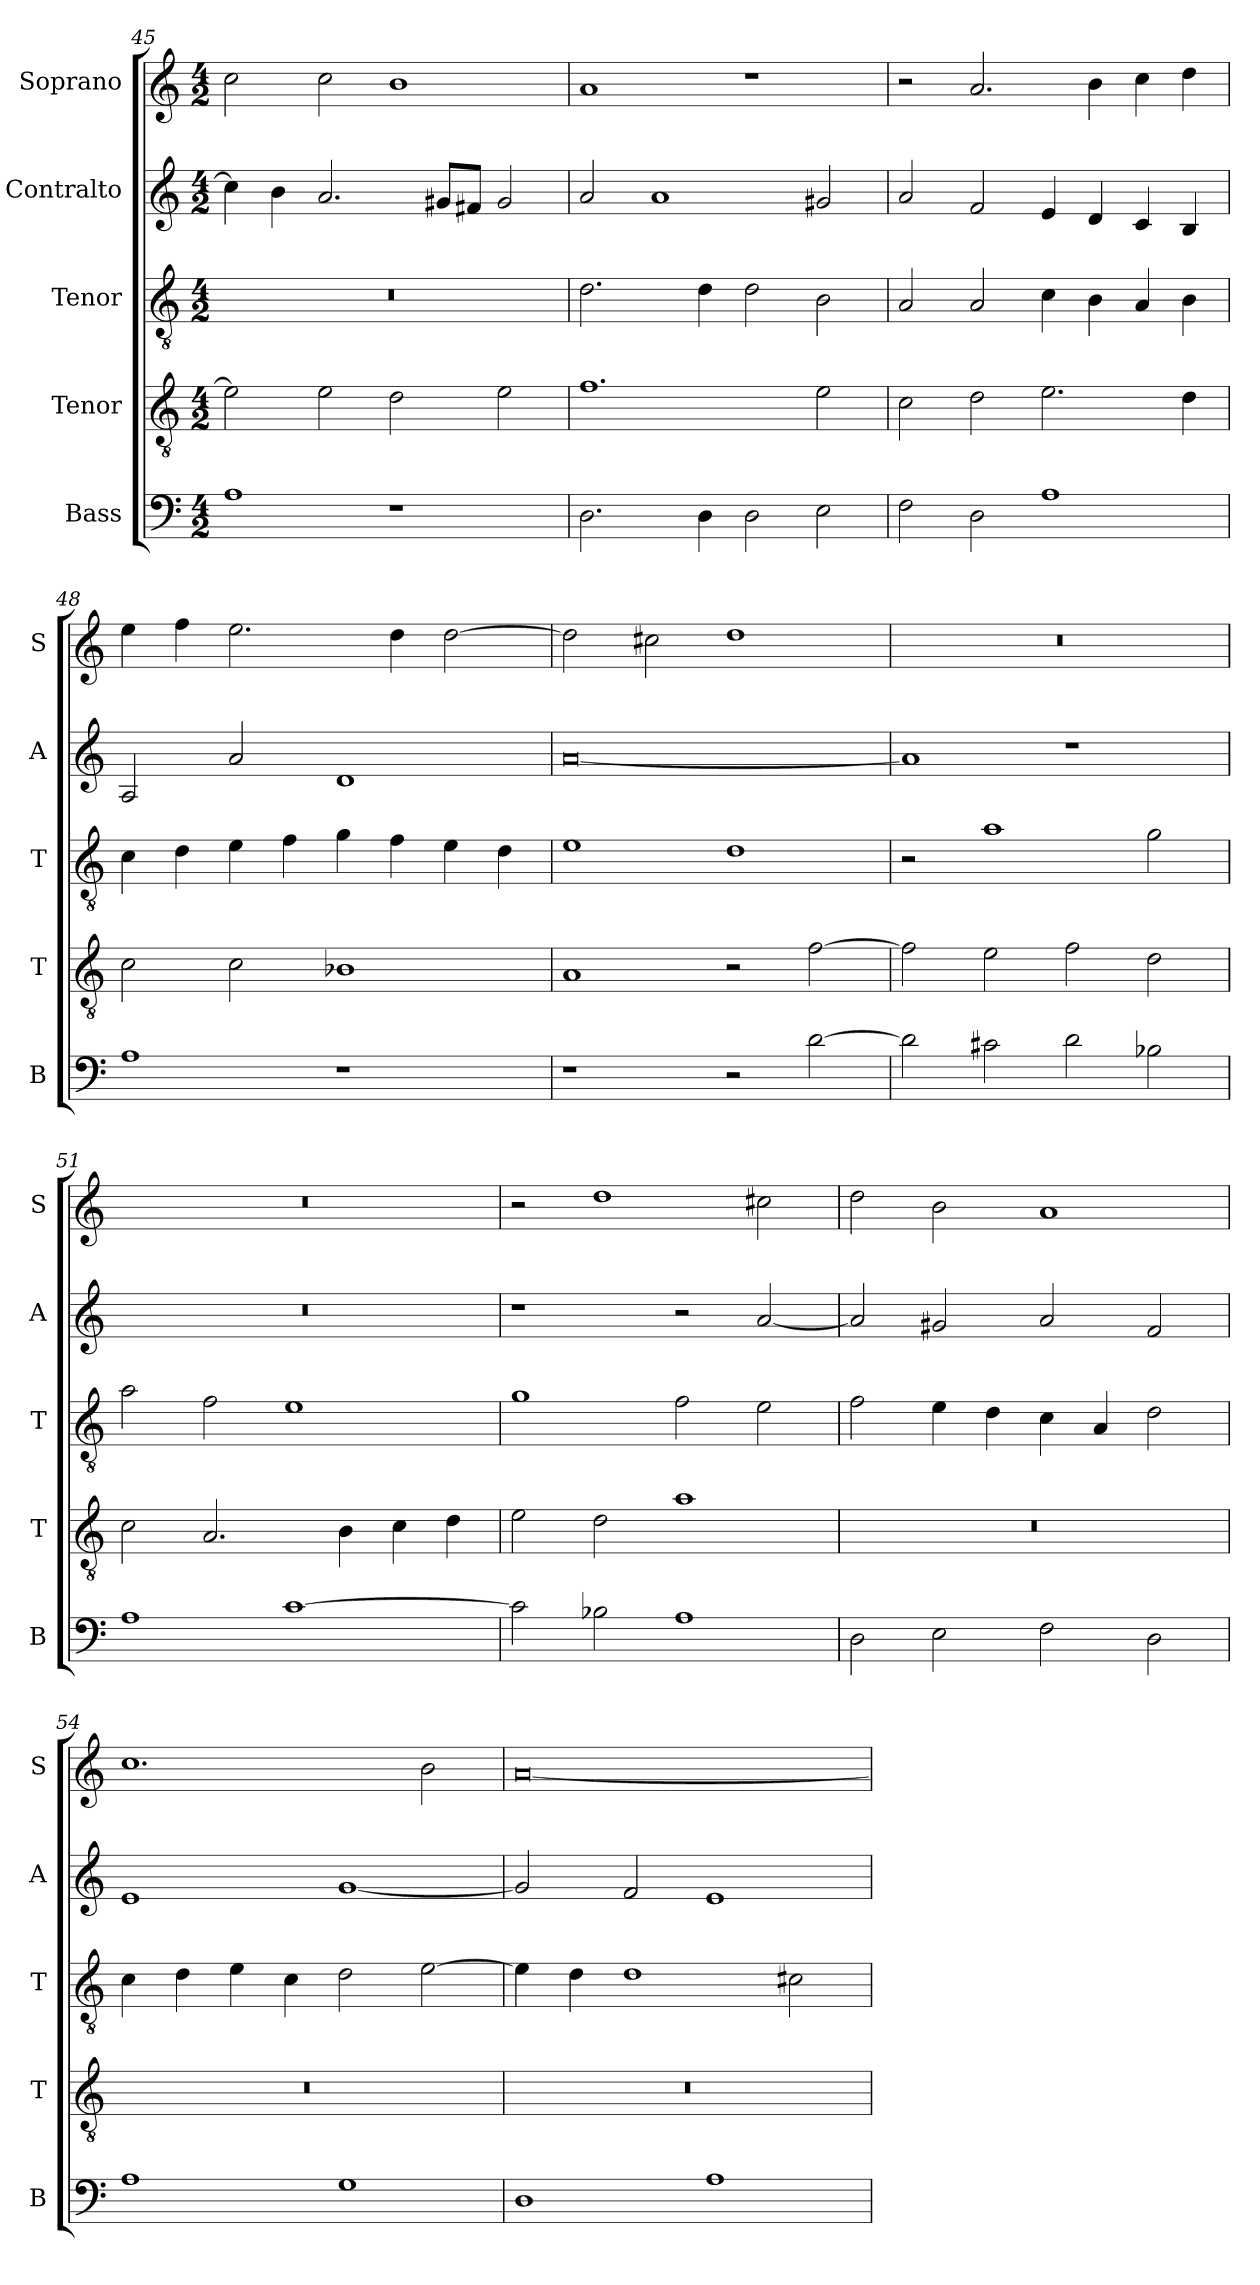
**kern	**kern	**kern	**kern	**kern
*part5	*part4	*part3	*part2	*part1
*staff5	*staff4	*staff3	*staff2	*staff1
*I"Bass	*I"Tenor	*I"Tenor	*I"Contralto	*I"Soprano
*I'B	*I'T	*I'T	*I'A	*I'S
*clefF4	*clefGv2	*clefGv2	*clefG2	*clefG2
*k[]	*k[]	*k[]	*k[]	*k[]
*A:aeo	*A:aeo	*A:aeo	*A:aeo	*A:aeo
*M4/2	*M4/2	*M4/2	*M4/2	*M4/2
=45	=45	=45	=45	=45
1A	2e]	0r	4cc]	2cc
.	.	.	4b	.
.	2e	.	2.a	2cc
1r	2d	.	.	1b
.	.	.	8g#X/L	.
.	.	.	8f#X/J	.
.	2e	.	2g#	.
=46	=46	=46	=46	=46
2.D	1.f	2.d	2a	1a
.	.	.	1a	.
4D	.	4d	.	.
2D	.	2d	.	1r
2E	2e	2B	2g#X	.
=47	=47	=47	=47	=47
2F	2c	2A	2a	2r
2D	2d	2A	2f	2.a
1A	2.e	4c	4e	.
.	.	4B	4d	4b
.	.	4A	4c	4cc
.	4d	4B	4B	4dd
=48	=48	=48	=48	=48
1A	2c	4c	2A	4ee
.	.	4d	.	4ff
.	2c	4e	2a	2.ee
.	.	4f	.	.
1r	1B-X	4g	1d	.
.	.	4f	.	4dd
.	.	4e	.	[2dd
.	.	4d	.	.
=49	=49	=49	=49	=49
1r	1A	1e	[0a	2dd]
.	.	.	.	2cc#X
2r	2r	1d	.	1dd
[2d	[2f	.	.	.
=50	=50	=50	=50	=50
2d]	2f]	2r	1a]	0r
2c#X	2e	1a	.	.
2d	2f	.	1r	.
2B-X	2d	2g	.	.
=51	=51	=51	=51	=51
1A	2c	2a	0r	0r
.	2.A	2f	.	.
[1c	.	1e	.	.
.	4B	.	.	.
.	4c	.	.	.
.	4d	.	.	.
=52	=52	=52	=52	=52
2c]	2e	1g	1r	2r
2B-X	2d	.	.	1dd
1A	1a	2f	2r	.
.	.	2e	[2a	2cc#X
=53	=53	=53	=53	=53
2D	0r	2f	2a]	2dd
2E	.	4e	2g#X	2b
.	.	4d	.	.
2F	.	4c	2a	1a
.	.	4A	.	.
2D	.	2d	2f	.
=54	=54	=54	=54	=54
1A	0r	4c	1e	1.cc
.	.	4d	.	.
.	.	4e	.	.
.	.	4c	.	.
1G	.	2d	[1g	.
.	.	[2e	.	2b
=55	=55	=55	=55	=55
1D	0r	4e]	2g]	[0a
.	.	4d	.	.
.	.	1d	2f	.
1A	.	.	1e	.
.	.	2c#X	.	.
=	=	=	=	=
*-	*-	*-	*-	*-
